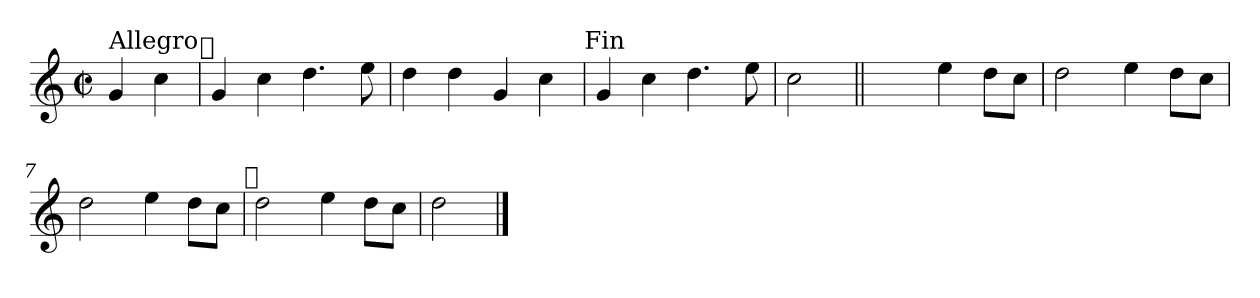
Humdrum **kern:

**kern
*part1
*staff1
*clefG2
*k[]
*C:
*M2/2
*met(c|)
=
!LO:TX:a:t=Allegro
4g/
4cc!\
!LO:TX:a:t=𝄋
=1
4g/
4cc\
4.dd\
8ee\
=2
4dd\
4dd!\
4g/
4cc\
!LO:TX:a:t=Fin
=3
4g/
4cc\
4.dd\
8ee\
=4
2cc\
=5||
2ryy
4ee\
8dd\L
8cc\J
!!LO:LB:g=z
=6
2dd\
4ee\
8dd\L
8cc\J
=7
2dd\
4ee\
8dd\L
8cc\J
!LO:TX:a:t=𝄋
=8
2dd\
4ee\
8dd\L
8cc\J
=9
2dd\
==
*-
